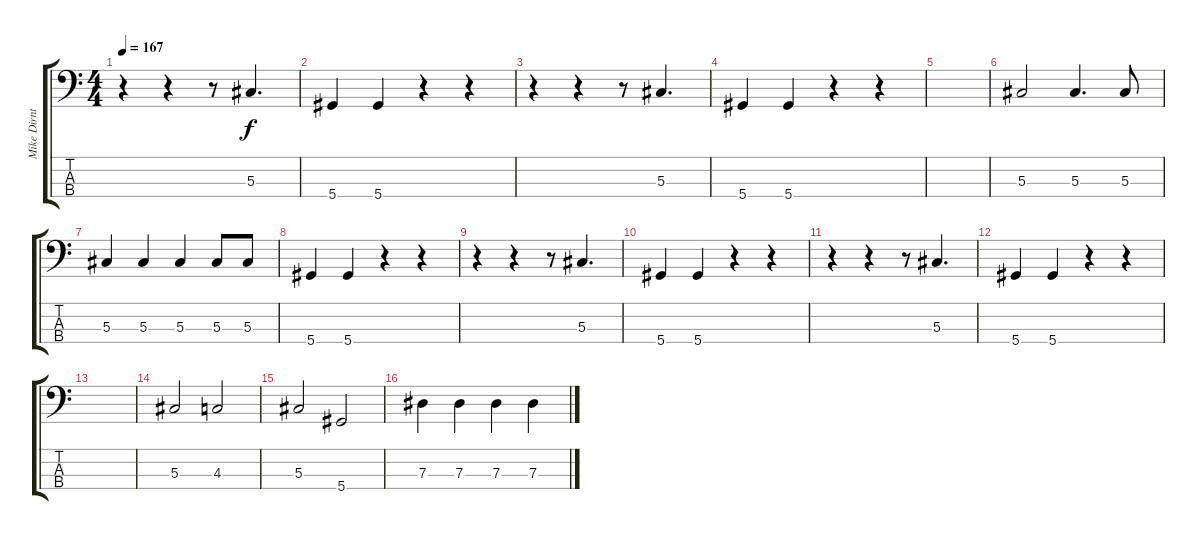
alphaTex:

\track ("Mike Dirnt - Bass" "Mike Dirnt") {instrument electricbasspick}
\staff {score tabs}
\tuning (Gb2 Db2 Ab1 Eb1) {hide}
\ts (4 4)
\tempo 167
\clef f4
\ks c
r.4{dy f} r.4 r.8 5.3.4{d} |
5.4.4 5.4.4 r.4 r.4 |
r.4 r.4 r.8 5.3.4{d} |
5.4.4 5.4.4 r.4 r.4 |
|
5.3.2 5.3.4{d} 5.3.8 |
5.3.4 5.3.4 5.3.4 5.3.8 5.3.8 |
5.4.4 5.4.4 r.4 r.4 |
r.4 r.4 r.8 5.3.4{d} |
5.4.4 5.4.4 r.4 r.4 |
r.4 r.4 r.8 5.3.4{d} |
5.4.4 5.4.4 r.4 r.4 |
|
5.3.2 4.3.2 |
5.3.2 5.4.2 |
7.3.4 7.3.4 7.3.4 7.3.4
